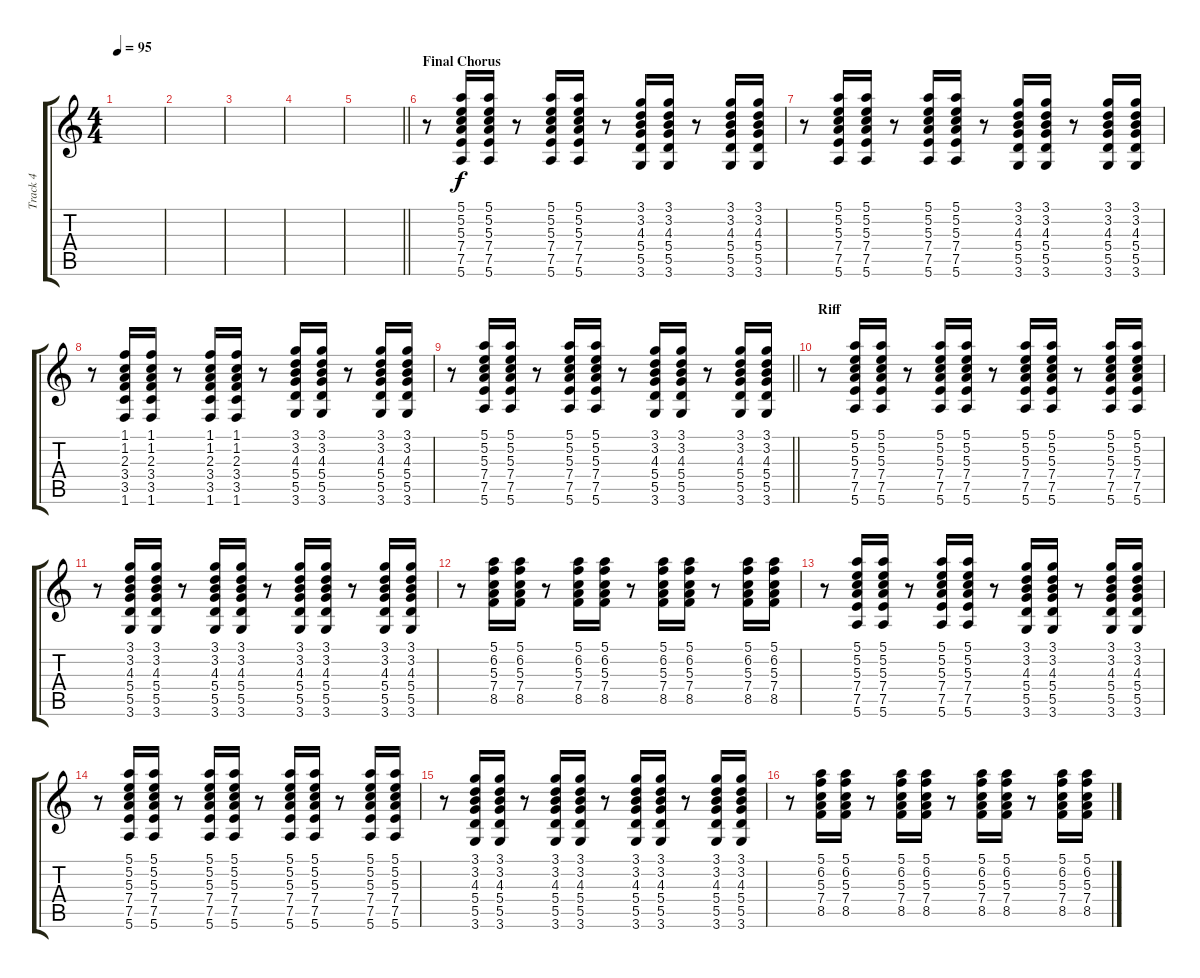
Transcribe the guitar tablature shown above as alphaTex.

\track ("Track 4" "Track 4") {instrument electricguitarclean}
\staff {score tabs}
\tuning (E4 B3 G3 D3 A2 E2) {hide}
\ts (4 4)
\tempo 95
\clef g2
\ks c
|
|
|
|
\barLineRight lightlight
|
\section ("" "Final Chorus")
r.8 (5.1 5.2 5.3 7.4 7.5 5.6).16 (5.1 5.2 5.3 7.4 7.5 5.6).16 r.8 (5.1 5.2 5.3 7.4 7.5 5.6).16 (5.1 5.2 5.3 7.4 7.5 5.6).16 r.8 (3.1 3.2 4.3 5.4 5.5 3.6).16 (3.1 3.2 4.3 5.4 5.5 3.6).16 r.8 (3.1 3.2 4.3 5.4 5.5 3.6).16 (3.1 3.2 4.3 5.4 5.5 3.6).16 |
r.8 (5.1 5.2 5.3 7.4 7.5 5.6).16 (5.1 5.2 5.3 7.4 7.5 5.6).16 r.8 (5.1 5.2 5.3 7.4 7.5 5.6).16 (5.1 5.2 5.3 7.4 7.5 5.6).16 r.8 (3.1 3.2 4.3 5.4 5.5 3.6).16 (3.1 3.2 4.3 5.4 5.5 3.6).16 r.8 (3.1 3.2 4.3 5.4 5.5 3.6).16 (3.1 3.2 4.3 5.4 5.5 3.6).16 |
r.8 (1.1 1.2 2.3 3.4 3.5 1.6).16 (1.1 1.2 2.3 3.4 3.5 1.6).16 r.8 (1.1 1.2 2.3 3.4 3.5 1.6).16 (1.1 1.2 2.3 3.4 3.5 1.6).16 r.8 (3.1 3.2 4.3 5.4 5.5 3.6).16 (3.1 3.2 4.3 5.4 5.5 3.6).16 r.8 (3.1 3.2 4.3 5.4 5.5 3.6).16 (3.1 3.2 4.3 5.4 5.5 3.6).16 |
\barLineRight lightlight
r.8 (5.1 5.2 5.3 7.4 7.5 5.6).16 (5.1 5.2 5.3 7.4 7.5 5.6).16 r.8 (5.1 5.2 5.3 7.4 7.5 5.6).16 (5.1 5.2 5.3 7.4 7.5 5.6).16 r.8 (3.1 3.2 4.3 5.4 5.5 3.6).16 (3.1 3.2 4.3 5.4 5.5 3.6).16 r.8 (3.1 3.2 4.3 5.4 5.5 3.6).16 (3.1 3.2 4.3 5.4 5.5 3.6).16 |
\section ("" "Riff")
r.8 (5.1 5.2 5.3 7.4 7.5 5.6).16 (5.1 5.2 5.3 7.4 7.5 5.6).16 r.8 (5.1 5.2 5.3 7.4 7.5 5.6).16 (5.1 5.2 5.3 7.4 7.5 5.6).16 r.8 (5.1 5.2 5.3 7.4 7.5 5.6).16 (5.1 5.2 5.3 7.4 7.5 5.6).16 r.8 (5.1 5.2 5.3 7.4 7.5 5.6).16 (5.1 5.2 5.3 7.4 7.5 5.6).16 |
r.8 (3.1 3.2 4.3 5.4 5.5 3.6).16 (3.1 3.2 4.3 5.4 5.5 3.6).16 r.8 (3.1 3.2 4.3 5.4 5.5 3.6).16 (3.1 3.2 4.3 5.4 5.5 3.6).16 r.8 (3.1 3.2 4.3 5.4 5.5 3.6).16 (3.1 3.2 4.3 5.4 5.5 3.6).16 r.8 (3.1 3.2 4.3 5.4 5.5 3.6).16 (3.1 3.2 4.3 5.4 5.5 3.6).16 |
r.8 (5.1 6.2 5.3 7.4 8.5).16 (5.1 6.2 5.3 7.4 8.5).16 r.8 (5.1 6.2 5.3 7.4 8.5).16 (5.1 6.2 5.3 7.4 8.5).16 r.8 (5.1 6.2 5.3 7.4 8.5).16 (5.1 6.2 5.3 7.4 8.5).16 r.8 (5.1 6.2 5.3 7.4 8.5).16 (5.1 6.2 5.3 7.4 8.5).16 |
r.8 (5.1 5.2 5.3 7.4 7.5 5.6).16 (5.1 5.2 5.3 7.4 7.5 5.6).16 r.8 (5.1 5.2 5.3 7.4 7.5 5.6).16 (5.1 5.2 5.3 7.4 7.5 5.6).16 r.8 (3.1 3.2 4.3 5.4 5.5 3.6).16 (3.1 3.2 4.3 5.4 5.5 3.6).16 r.8 (3.1 3.2 4.3 5.4 5.5 3.6).16 (3.1 3.2 4.3 5.4 5.5 3.6).16 |
r.8 (5.1 5.2 5.3 7.4 7.5 5.6).16 (5.1 5.2 5.3 7.4 7.5 5.6).16 r.8 (5.1 5.2 5.3 7.4 7.5 5.6).16 (5.1 5.2 5.3 7.4 7.5 5.6).16 r.8 (5.1 5.2 5.3 7.4 7.5 5.6).16 (5.1 5.2 5.3 7.4 7.5 5.6).16 r.8 (5.1 5.2 5.3 7.4 7.5 5.6).16 (5.1 5.2 5.3 7.4 7.5 5.6).16 |
r.8 (3.1 3.2 4.3 5.4 5.5 3.6).16 (3.1 3.2 4.3 5.4 5.5 3.6).16 r.8 (3.1 3.2 4.3 5.4 5.5 3.6).16 (3.1 3.2 4.3 5.4 5.5 3.6).16 r.8 (3.1 3.2 4.3 5.4 5.5 3.6).16 (3.1 3.2 4.3 5.4 5.5 3.6).16 r.8 (3.1 3.2 4.3 5.4 5.5 3.6).16 (3.1 3.2 4.3 5.4 5.5 3.6).16 |
r.8 (5.1 6.2 5.3 7.4 8.5).16 (5.1 6.2 5.3 7.4 8.5).16 r.8 (5.1 6.2 5.3 7.4 8.5).16 (5.1 6.2 5.3 7.4 8.5).16 r.8 (5.1 6.2 5.3 7.4 8.5).16 (5.1 6.2 5.3 7.4 8.5).16 r.8 (5.1 6.2 5.3 7.4 8.5).16 (5.1 6.2 5.3 7.4 8.5).16
